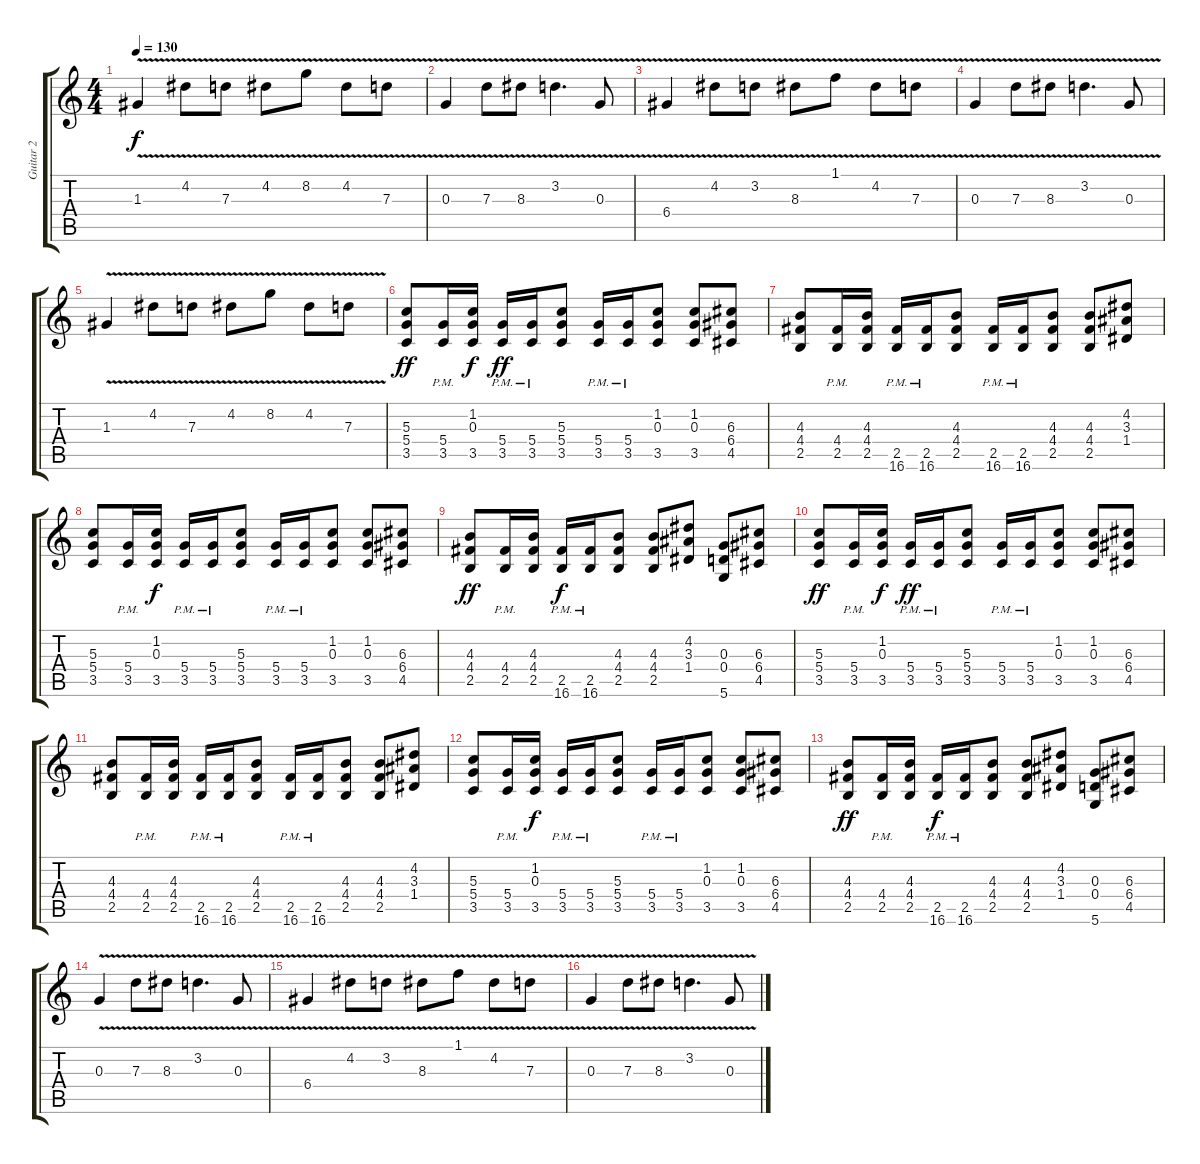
\track ("Guitar 2" "Guitar 2") {instrument overdrivenguitar}
\staff {score tabs}
\tuning (E4 B3 G3 D3 A2 D2) {hide}
\ts (4 4)
\tempo 130
\clef g2
\ks c
1.3{v}.4{dy f} 4.2{v}.8 7.3{v}.8 4.2{v}.8 8.2{v}.8 4.2{v}.8 7.3{v}.8 |
0.3{v}.4 7.3{v}.8 8.3{v}.8 3.2{v}.4{d} 0.3{v}.8 |
6.4{v}.4 4.2{v}.8 3.2{v}.8 8.3{v}.8 1.1{v}.8 4.2{v}.8 7.3{v}.8 |
0.3{v}.4 7.3{v}.8 8.3{v}.8 3.2{v}.4{d} 0.3{v}.8 |
1.3{v}.4 4.2{v}.8 7.3{v}.8 4.2{v}.8 8.2{v}.8 4.2{v}.8 7.3{v}.8 |
(5.3 5.4 3.5).8{dy ff} (5.4{pm} 3.5{pm}).16 (1.2 0.3 3.5).16{dy f} (5.4{pm} 3.5{pm}).16{dy ff} (5.4{pm} 3.5{pm}).16 (5.3 5.4 3.5).8 (5.4{pm} 3.5{pm}).16 (5.4{pm} 3.5{pm}).16 (1.2 0.3 3.5).8 (1.2 0.3 3.5).8 (6.3 6.4 4.5).8 |
(4.3 4.4 2.5).8 (4.4{pm} 2.5{pm}).16 (4.3 4.4 2.5).16 (2.5{pm} 16.6{pm}).16 (2.5{pm} 16.6{pm}).16 (4.3 4.4 2.5).8 (2.5{pm} 16.6{pm}).16 (2.5{pm} 16.6{pm}).16 (4.3 4.4 2.5).8 (4.3 4.4 2.5).8 (4.2 3.3 1.4).8 |
(5.3 5.4 3.5).8 (5.4{pm} 3.5{pm}).16 (1.2 0.3 3.5).16{dy f} (5.4{pm} 3.5{pm}).16 (5.4{pm} 3.5{pm}).16 (5.3 5.4 3.5).8 (5.4{pm} 3.5{pm}).16 (5.4{pm} 3.5{pm}).16 (1.2 0.3 3.5).8 (1.2 0.3 3.5).8 (6.3 6.4 4.5).8 |
(4.3 4.4 2.5).8{dy ff} (4.4{pm} 2.5{pm}).16 (4.3 4.4 2.5).16 (2.5{pm} 16.6{pm}).16{dy f} (2.5{pm} 16.6{pm}).16 (4.3 4.4 2.5).8 (4.3 4.4 2.5).8 (4.2 3.3 1.4).8 (0.3 0.4 5.6).8 (6.3 6.4 4.5).8 |
(5.3 5.4 3.5).8{dy ff} (5.4{pm} 3.5{pm}).16 (1.2 0.3 3.5).16{dy f} (5.4{pm} 3.5{pm}).16{dy ff} (5.4{pm} 3.5{pm}).16 (5.3 5.4 3.5).8 (5.4{pm} 3.5{pm}).16 (5.4{pm} 3.5{pm}).16 (1.2 0.3 3.5).8 (1.2 0.3 3.5).8 (6.3 6.4 4.5).8 |
(4.3 4.4 2.5).8 (4.4{pm} 2.5{pm}).16 (4.3 4.4 2.5).16 (2.5{pm} 16.6{pm}).16 (2.5{pm} 16.6{pm}).16 (4.3 4.4 2.5).8 (2.5{pm} 16.6{pm}).16 (2.5{pm} 16.6{pm}).16 (4.3 4.4 2.5).8 (4.3 4.4 2.5).8 (4.2 3.3 1.4).8 |
(5.3 5.4 3.5).8 (5.4{pm} 3.5{pm}).16 (1.2 0.3 3.5).16{dy f} (5.4{pm} 3.5{pm}).16 (5.4{pm} 3.5{pm}).16 (5.3 5.4 3.5).8 (5.4{pm} 3.5{pm}).16 (5.4{pm} 3.5{pm}).16 (1.2 0.3 3.5).8 (1.2 0.3 3.5).8 (6.3 6.4 4.5).8 |
(4.3 4.4 2.5).8{dy ff} (4.4{pm} 2.5{pm}).16 (4.3 4.4 2.5).16 (2.5{pm} 16.6{pm}).16{dy f} (2.5{pm} 16.6{pm}).16 (4.3 4.4 2.5).8 (4.3 4.4 2.5).8 (4.2 3.3 1.4).8 (0.3 0.4 5.6).8 (6.3 6.4 4.5).8 |
0.3{v}.4 7.3{v}.8 8.3{v}.8 3.2{v}.4{d} 0.3{v}.8 |
6.4{v}.4 4.2{v}.8 3.2{v}.8 8.3{v}.8 1.1{v}.8 4.2{v}.8 7.3{v}.8 |
0.3{v}.4 7.3{v}.8 8.3{v}.8 3.2{v}.4{d} 0.3{v}.8
